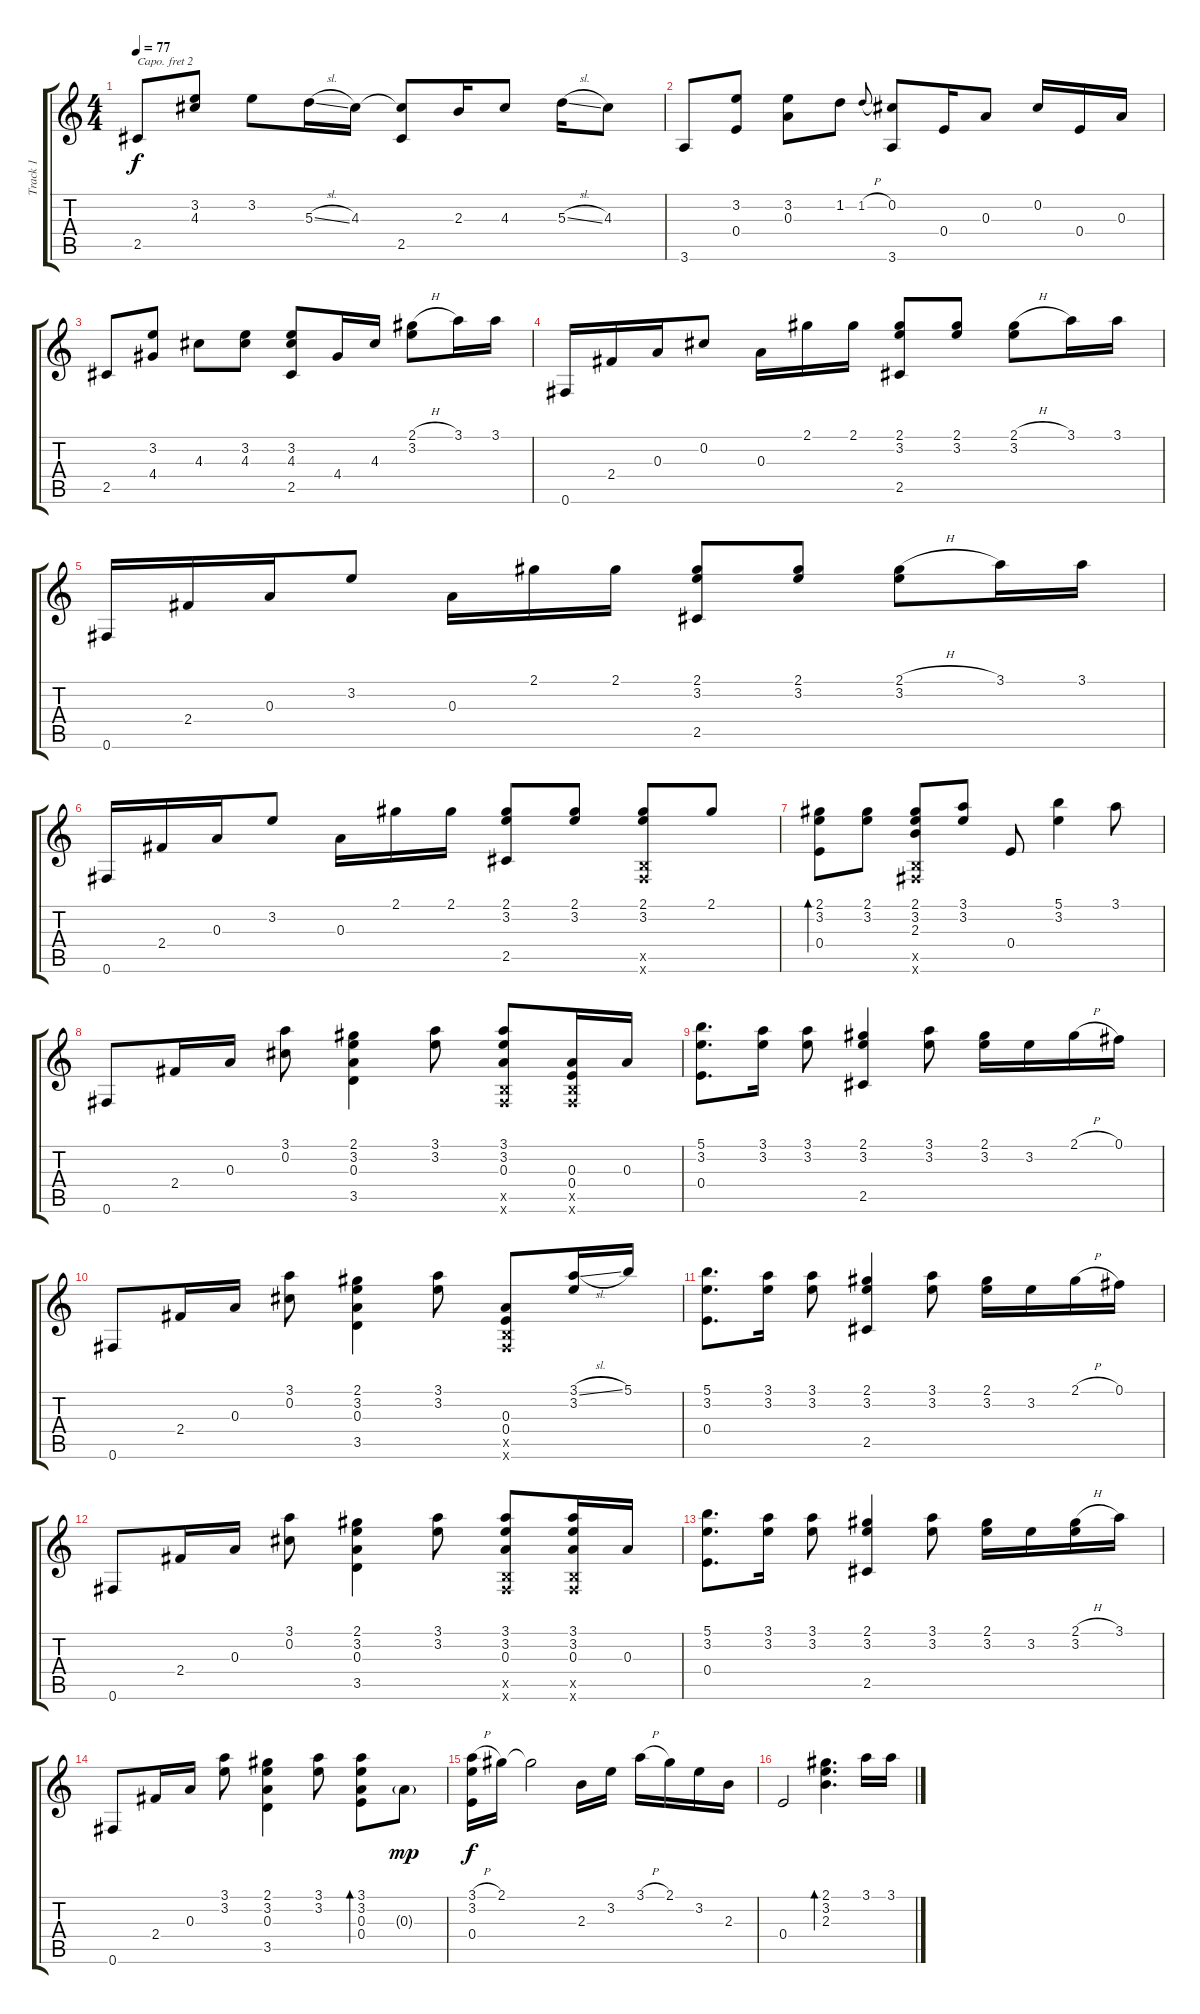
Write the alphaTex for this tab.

\track ("Track 1" "Track 1") {instrument acousticguitarsteel}
\staff {score tabs}
\capo 2
\tuning (E4 B3 G3 D3 A2 E2) {hide}
\ts (4 4)
\tempo 77
\clef g2
\ks c
2.5.8{dy f} (3.2 4.3).8 3.2.8 5.3{sl}.16 4.3.16 (4.3{t} 2.5).8 2.3.16 4.3.8 5.3{sl}.16 4.3.8 |
3.6.8 (3.2 0.4).8 (3.2 0.3).8 1.2.8 1.2{h}.8{gr onbeat} (0.2 3.6).8 0.4.16 0.3.8 0.2.16 0.4.16 0.3.16 |
2.5.8 (3.2 4.4).8 4.3.8 (3.2 4.3).8 (3.2 4.3 2.5).8 4.4.16 4.3.16 (2.1{h} 3.2).8 3.1.16 3.1.16 |
0.6.16 2.4.16 0.3.16 0.2.8 0.3.16 2.1.16 2.1.16 (2.1 3.2 2.5).8 (2.1 3.2).8 (2.1{h} 3.2).8 3.1.16 3.1.16 |
0.6.16 2.4.16 0.3.16 3.2.8 0.3.16 2.1.16 2.1.16 (2.1 3.2 2.5).8 (2.1 3.2).8 (2.1{h} 3.2).8 3.1.16 3.1.16 |
0.6.16 2.4.16 0.3.16 3.2.8 0.3.16 2.1.16 2.1.16 (2.1 3.2 2.5).8 (2.1 3.2).8 (2.1 3.2 0.5{x} 0.6{x}).8 2.1.8 |
(2.1 3.2 0.4).8{bd 60} (2.1 3.2).8 (2.1 3.2 2.3 0.5{x} 0.6{x}).8 (3.1 3.2).8 0.4.8 (5.1 3.2).4 3.1.8 |
0.6.8 2.4.16 0.3.16 (3.1 0.2).8 (2.1 3.2 0.3 3.5).4 (3.1 3.2).8 (3.1 3.2 0.3 0.5{x} 0.6{x}).8 (0.3 0.4 0.5{x} 0.6{x}).16 0.3.16 |
(5.1 3.2 0.4).8{d} (3.1 3.2).16 (3.1 3.2).8 (2.1 3.2 2.5).4 (3.1 3.2).8 (2.1 3.2).16 3.2.16 2.1{h}.16 0.1.16 |
0.6.8 2.4.16 0.3.16 (3.1 0.2).8 (2.1 3.2 0.3 3.5).4 (3.1 3.2).8 (0.3 0.4 0.5{x} 0.6{x}).8 (3.1{sl} 3.2).16 5.1.16 |
(5.1 3.2 0.4).8{d} (3.1 3.2).16 (3.1 3.2).8 (2.1 3.2 2.5).4 (3.1 3.2).8 (2.1 3.2).16 3.2.16 2.1{h}.16 0.1.16 |
0.6.8 2.4.16 0.3.16 (3.1 0.2).8 (2.1 3.2 0.3 3.5).4 (3.1 3.2).8 (3.1 3.2 0.3 0.5{x} 0.6{x}).8 (3.1 3.2 0.3 0.5{x} 0.6{x}).16 0.3.16 |
(5.1 3.2 0.4).8{d} (3.1 3.2).16 (3.1 3.2).8 (2.1 3.2 2.5).4 (3.1 3.2).8 (2.1 3.2).16 3.2.16 (2.1{h} 3.2).16 3.1.16 |
0.6.8 2.4.16 0.3.16 (3.1 3.2).8 (2.1 3.2 0.3 3.5).4 (3.1 3.2).8 (3.1 3.2 0.3 0.4).8{bd 60} 0.3{g}.8{dy mp} |
(3.1{h} 3.2 0.4).16{dy f} 2.1.16 2.1{t}.2 2.3.16 3.2.16 3.1{h}.16 2.1.16 3.2.16 2.3.16 |
0.4.2 (2.1 3.2 2.3).4{d bd 60} 3.1.16 3.1.16
